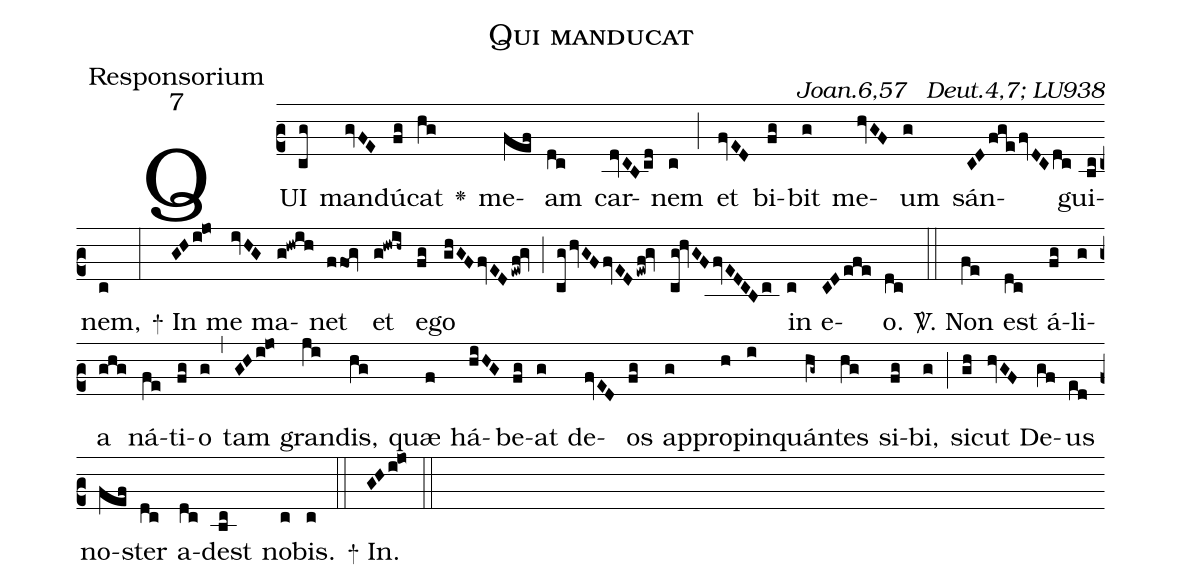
name:Qui manducat;
office-part:Responsorium;
mode:7;
commentary:ꝶ Joan.6,57 ꝟ Deut.4,7; LU938;
%%
(c2) QUI(cg) man(gvFE)dú(fg)cat(hg) <v>\greheightstar</v>()
me(fef)am(dc) car(dvCBcd)nem(c) (;)
et(fvED) bi(fg)bit(g) me(hvGF)um(g) sán(CDfge/fvDCdc)gui(bc)nem,(c) (:)
+ In(GHi!jo) me(ivHG) ma(g!hwih)net(ffog)
et(g!hwih~) e(fg)go(ghGF/fvEDewf!gv) (;) (cg/hvGF/fvEDewf!gv) (cg!hvGF/fvEDCBc) in(c) e(CDefe)o.(dc) (::)

<sp>V/</sp>.
Non(fe) est(dc) á(fg)li(g)a(ghg) ná(fe)ti(fg)o(g) (,)
tam(GHi!jo) gran(ji)dis,(hg) quæ(f) há(hiHG)be(fg)at(g) de(fvED)os(fg)
ap(g)pro(h)pin(i)quán(hg~)tes(hg) si(fg)bi,(g) (;)
si(gh)cut(hvGF) De(gf)us(ed) no(fef)ster(dc) a(dc)dest(bc) no(c)bis.(c) (::)

+ In.(GHi!jo) (::)
